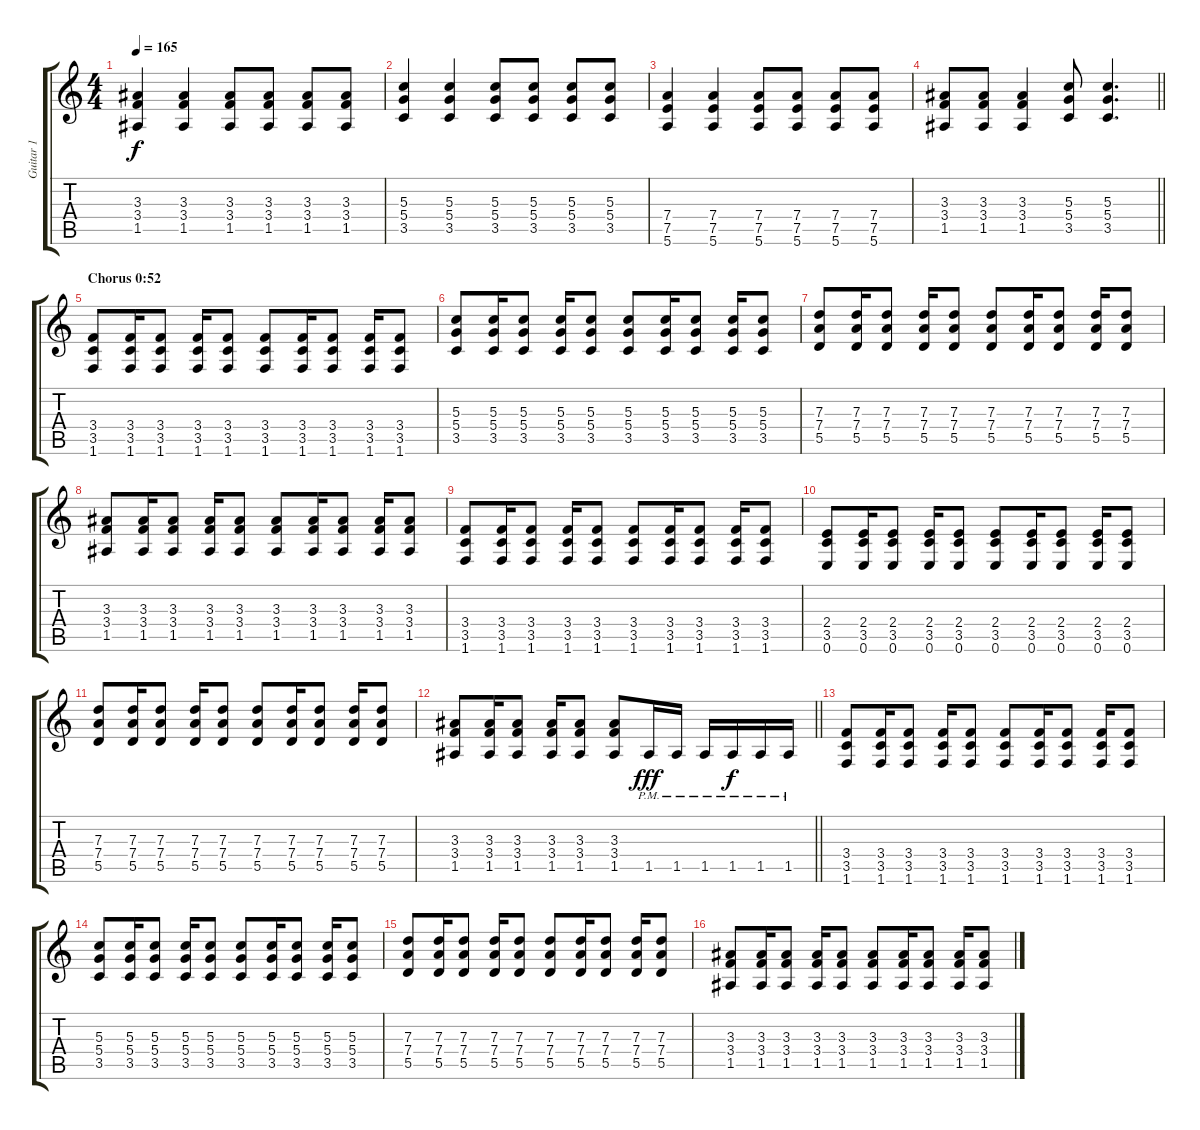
\track ("Guitar 1" "Guitar 1") {instrument distortionguitar}
\staff {score tabs}
\tuning (E4 B3 G3 D3 A2 E2) {hide}
\ts (4 4)
\tempo 165
\clef g2
\ks c
(3.3 3.4 1.5).4{dy f} (3.3 3.4 1.5).4 (3.3 3.4 1.5).8 (3.3 3.4 1.5).8 (3.3 3.4 1.5).8 (3.3 3.4 1.5).8 |
(5.3 5.4 3.5).4 (5.3 5.4 3.5).4 (5.3 5.4 3.5).8 (5.3 5.4 3.5).8 (5.3 5.4 3.5).8 (5.3 5.4 3.5).8 |
(7.4 7.5 5.6).4 (7.4 7.5 5.6).4 (7.4 7.5 5.6).8 (7.4 7.5 5.6).8 (7.4 7.5 5.6).8 (7.4 7.5 5.6).8 |
\barLineRight lightlight
(3.3 3.4 1.5).8 (3.3 3.4 1.5).8 (3.3 3.4 1.5).4 (5.3 5.4 3.5).8 (5.3 5.4 3.5).4{d} |
\section ("" "Chorus 0:52")
(3.4 3.5 1.6).8 (3.4 3.5 1.6).16 (3.4 3.5 1.6).8 (3.4 3.5 1.6).16 (3.4 3.5 1.6).8 (3.4 3.5 1.6).8 (3.4 3.5 1.6).16 (3.4 3.5 1.6).8 (3.4 3.5 1.6).16 (3.4 3.5 1.6).8 |
(5.3 5.4 3.5).8 (5.3 5.4 3.5).16 (5.3 5.4 3.5).8 (5.3 5.4 3.5).16 (5.3 5.4 3.5).8 (5.3 5.4 3.5).8 (5.3 5.4 3.5).16 (5.3 5.4 3.5).8 (5.3 5.4 3.5).16 (5.3 5.4 3.5).8 |
(7.3 7.4 5.5).8 (7.3 7.4 5.5).16 (7.3 7.4 5.5).8 (7.3 7.4 5.5).16 (7.3 7.4 5.5).8 (7.3 7.4 5.5).8 (7.3 7.4 5.5).16 (7.3 7.4 5.5).8 (7.3 7.4 5.5).16 (7.3 7.4 5.5).8 |
(3.3 3.4 1.5).8 (3.3 3.4 1.5).16 (3.3 3.4 1.5).8 (3.3 3.4 1.5).16 (3.3 3.4 1.5).8 (3.3 3.4 1.5).8 (3.3 3.4 1.5).16 (3.3 3.4 1.5).8 (3.3 3.4 1.5).16 (3.3 3.4 1.5).8 |
(3.4 3.5 1.6).8 (3.4 3.5 1.6).16 (3.4 3.5 1.6).8 (3.4 3.5 1.6).16 (3.4 3.5 1.6).8 (3.4 3.5 1.6).8 (3.4 3.5 1.6).16 (3.4 3.5 1.6).8 (3.4 3.5 1.6).16 (3.4 3.5 1.6).8 |
(2.4 3.5 0.6).8 (2.4 3.5 0.6).16 (2.4 3.5 0.6).8 (2.4 3.5 0.6).16 (2.4 3.5 0.6).8 (2.4 3.5 0.6).8 (2.4 3.5 0.6).16 (2.4 3.5 0.6).8 (2.4 3.5 0.6).16 (2.4 3.5 0.6).8 |
(7.3 7.4 5.5).8 (7.3 7.4 5.5).16 (7.3 7.4 5.5).8 (7.3 7.4 5.5).16 (7.3 7.4 5.5).8 (7.3 7.4 5.5).8 (7.3 7.4 5.5).16 (7.3 7.4 5.5).8 (7.3 7.4 5.5).16 (7.3 7.4 5.5).8 |
\barLineRight lightlight
(3.3 3.4 1.5).8 (3.3 3.4 1.5).16 (3.3 3.4 1.5).8 (3.3 3.4 1.5).16 (3.3 3.4 1.5).8 (3.3 3.4 1.5).8 1.5{pm}.16{dy fff} 1.5{pm}.16 1.5{pm}.16 1.5{pm}.16{dy f} 1.5{pm}.16 1.5{pm}.16 |
(3.4 3.5 1.6).8 (3.4 3.5 1.6).16 (3.4 3.5 1.6).8 (3.4 3.5 1.6).16 (3.4 3.5 1.6).8 (3.4 3.5 1.6).8 (3.4 3.5 1.6).16 (3.4 3.5 1.6).8 (3.4 3.5 1.6).16 (3.4 3.5 1.6).8 |
(5.3 5.4 3.5).8 (5.3 5.4 3.5).16 (5.3 5.4 3.5).8 (5.3 5.4 3.5).16 (5.3 5.4 3.5).8 (5.3 5.4 3.5).8 (5.3 5.4 3.5).16 (5.3 5.4 3.5).8 (5.3 5.4 3.5).16 (5.3 5.4 3.5).8 |
(7.3 7.4 5.5).8 (7.3 7.4 5.5).16 (7.3 7.4 5.5).8 (7.3 7.4 5.5).16 (7.3 7.4 5.5).8 (7.3 7.4 5.5).8 (7.3 7.4 5.5).16 (7.3 7.4 5.5).8 (7.3 7.4 5.5).16 (7.3 7.4 5.5).8 |
(3.3 3.4 1.5).8 (3.3 3.4 1.5).16 (3.3 3.4 1.5).8 (3.3 3.4 1.5).16 (3.3 3.4 1.5).8 (3.3 3.4 1.5).8 (3.3 3.4 1.5).16 (3.3 3.4 1.5).8 (3.3 3.4 1.5).16 (3.3 3.4 1.5).8
